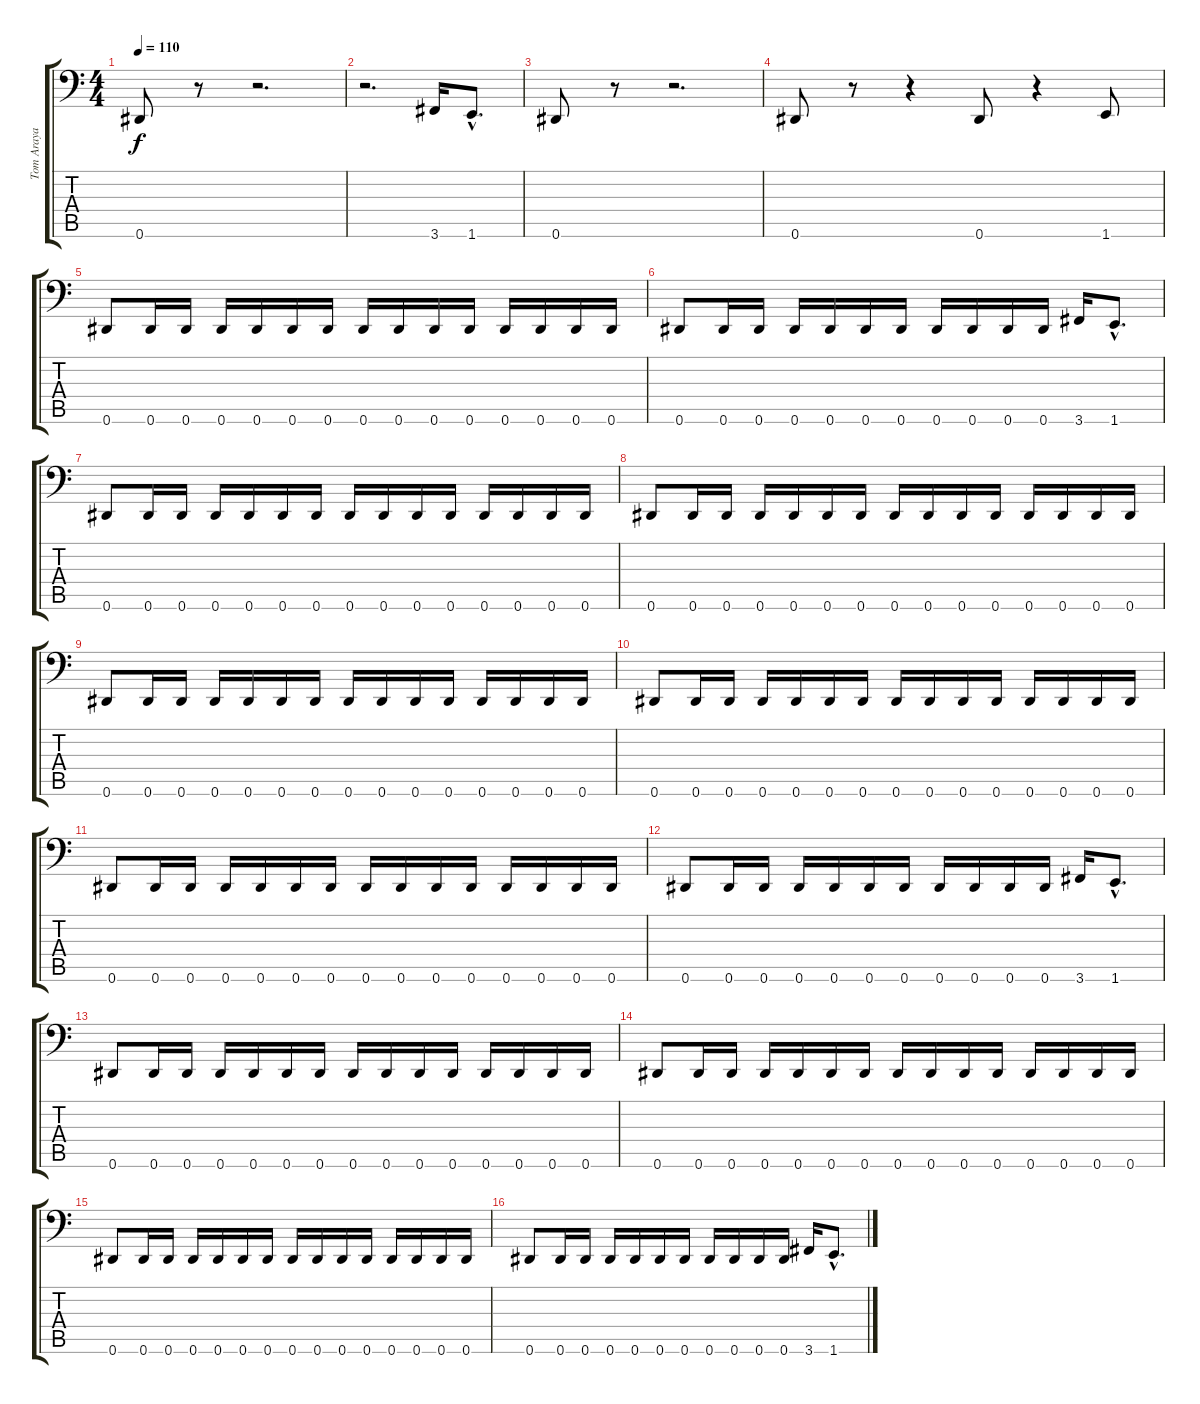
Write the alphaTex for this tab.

\track ("Tom Araya" "Tom Araya") {instrument electricbasspick}
\staff {score tabs}
\tuning (Eb3 Bb2 Gb2 Db2 Ab1 Eb1) {hide}
\ts (4 4)
\tempo 110
\clef f4
\ks c
0.6.8{dy f instrument electricbasspick} r.8 r.2{d} |
r.2{d} 3.6.16 1.6{hac}.8{d} |
0.6.8 r.8 r.2{d} |
0.6.8 r.8 r.4 0.6.8 r.4 1.6.8 |
0.6.8 0.6.16 0.6.16 0.6.16 0.6.16 0.6.16 0.6.16 0.6.16 0.6.16 0.6.16 0.6.16 0.6.16 0.6.16 0.6.16 0.6.16 |
0.6.8 0.6.16 0.6.16 0.6.16 0.6.16 0.6.16 0.6.16 0.6.16 0.6.16 0.6.16 0.6.16 3.6.16 1.6{hac}.8{d} |
0.6.8 0.6.16 0.6.16 0.6.16 0.6.16 0.6.16 0.6.16 0.6.16 0.6.16 0.6.16 0.6.16 0.6.16 0.6.16 0.6.16 0.6.16 |
0.6.8 0.6.16 0.6.16 0.6.16 0.6.16 0.6.16 0.6.16 0.6.16 0.6.16 0.6.16 0.6.16 0.6.16 0.6.16 0.6.16 0.6.16 |
0.6.8 0.6.16 0.6.16 0.6.16 0.6.16 0.6.16 0.6.16 0.6.16 0.6.16 0.6.16 0.6.16 0.6.16 0.6.16 0.6.16 0.6.16 |
0.6.8 0.6.16 0.6.16 0.6.16 0.6.16 0.6.16 0.6.16 0.6.16 0.6.16 0.6.16 0.6.16 0.6.16 0.6.16 0.6.16 0.6.16 |
0.6.8 0.6.16 0.6.16 0.6.16 0.6.16 0.6.16 0.6.16 0.6.16 0.6.16 0.6.16 0.6.16 0.6.16 0.6.16 0.6.16 0.6.16 |
0.6.8 0.6.16 0.6.16 0.6.16 0.6.16 0.6.16 0.6.16 0.6.16 0.6.16 0.6.16 0.6.16 3.6.16 1.6{hac}.8{d} |
0.6.8 0.6.16 0.6.16 0.6.16 0.6.16 0.6.16 0.6.16 0.6.16 0.6.16 0.6.16 0.6.16 0.6.16 0.6.16 0.6.16 0.6.16 |
0.6.8 0.6.16 0.6.16 0.6.16 0.6.16 0.6.16 0.6.16 0.6.16 0.6.16 0.6.16 0.6.16 0.6.16 0.6.16 0.6.16 0.6.16 |
0.6.8 0.6.16 0.6.16 0.6.16 0.6.16 0.6.16 0.6.16 0.6.16 0.6.16 0.6.16 0.6.16 0.6.16 0.6.16 0.6.16 0.6.16 |
0.6.8 0.6.16 0.6.16 0.6.16 0.6.16 0.6.16 0.6.16 0.6.16 0.6.16 0.6.16 0.6.16 3.6.16 1.6{hac}.8{d}
